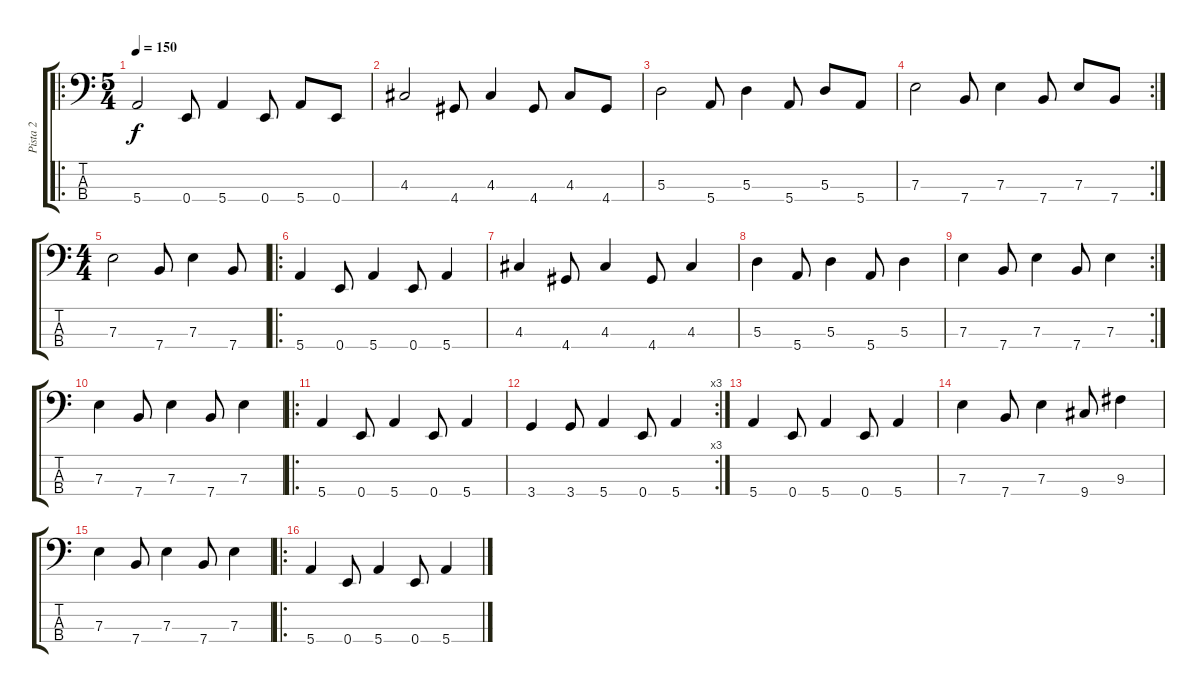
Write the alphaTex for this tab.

\track ("Pista 2" "Pista 2") {instrument electricbasspick}
\staff {score tabs}
\tuning (G2 D2 A1 E1) {hide}
\ro
\ts (5 4)
\tempo 150
\clef f4
\ks c
5.4.2{dy f instrument electricbasspick} 0.4.8 5.4.4 0.4.8 5.4.8 0.4.8 |
4.3.2 4.4.8 4.3.4 4.4.8 4.3.8 4.4.8 |
5.3.2 5.4.8 5.3.4 5.4.8 5.3.8 5.4.8 |
\rc 2
7.3.2 7.4.8 7.3.4 7.4.8 7.3.8 7.4.8 |
\ts (4 4)
7.3.2 7.4.8 7.3.4 7.4.8 |
\ro
5.4.4 0.4.8 5.4.4 0.4.8 5.4.4 |
4.3.4 4.4.8 4.3.4 4.4.8 4.3.4 |
5.3.4 5.4.8 5.3.4 5.4.8 5.3.4 |
\rc 2
7.3.4 7.4.8 7.3.4 7.4.8 7.3.4 |
7.3.4 7.4.8 7.3.4 7.4.8 7.3.4 |
\ro
5.4.4 0.4.8 5.4.4 0.4.8 5.4.4 |
\rc 3
3.4.4 3.4.8 5.4.4 0.4.8 5.4.4 |
5.4.4 0.4.8 5.4.4 0.4.8 5.4.4 |
7.3.4 7.4.8 7.3.4 9.4.8 9.3.4 |
7.3.4 7.4.8 7.3.4 7.4.8 7.3.4 |
\ro
5.4.4 0.4.8 5.4.4 0.4.8 5.4.4
